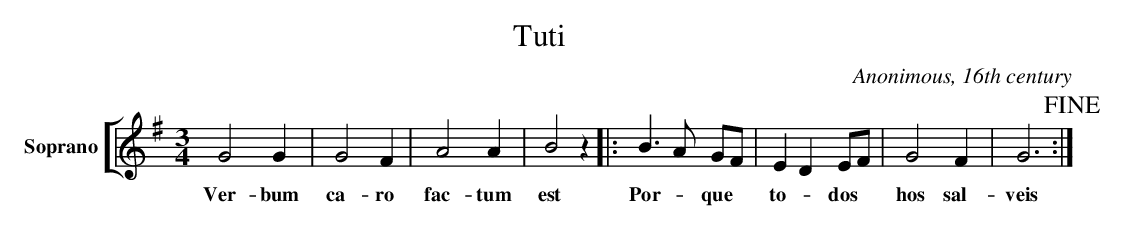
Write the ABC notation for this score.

X:1
T:Tuti
C:Anonimous, 16th century
M:3/4
L:1/8
K:G
V: 1 clef=treble name="Soprano" sname="S."
%%staves [ 1 ]
G4 G2 | G4 F2 |A4 A2 | B4 z2|: \
w: Ver- bum | ca- ro | fac- tum | est | \
B3 A GF| E2 D2 EF| G4 F2 | G6 !fine!:|
w: Por - que *| to - dos * | hos sal-|veis
